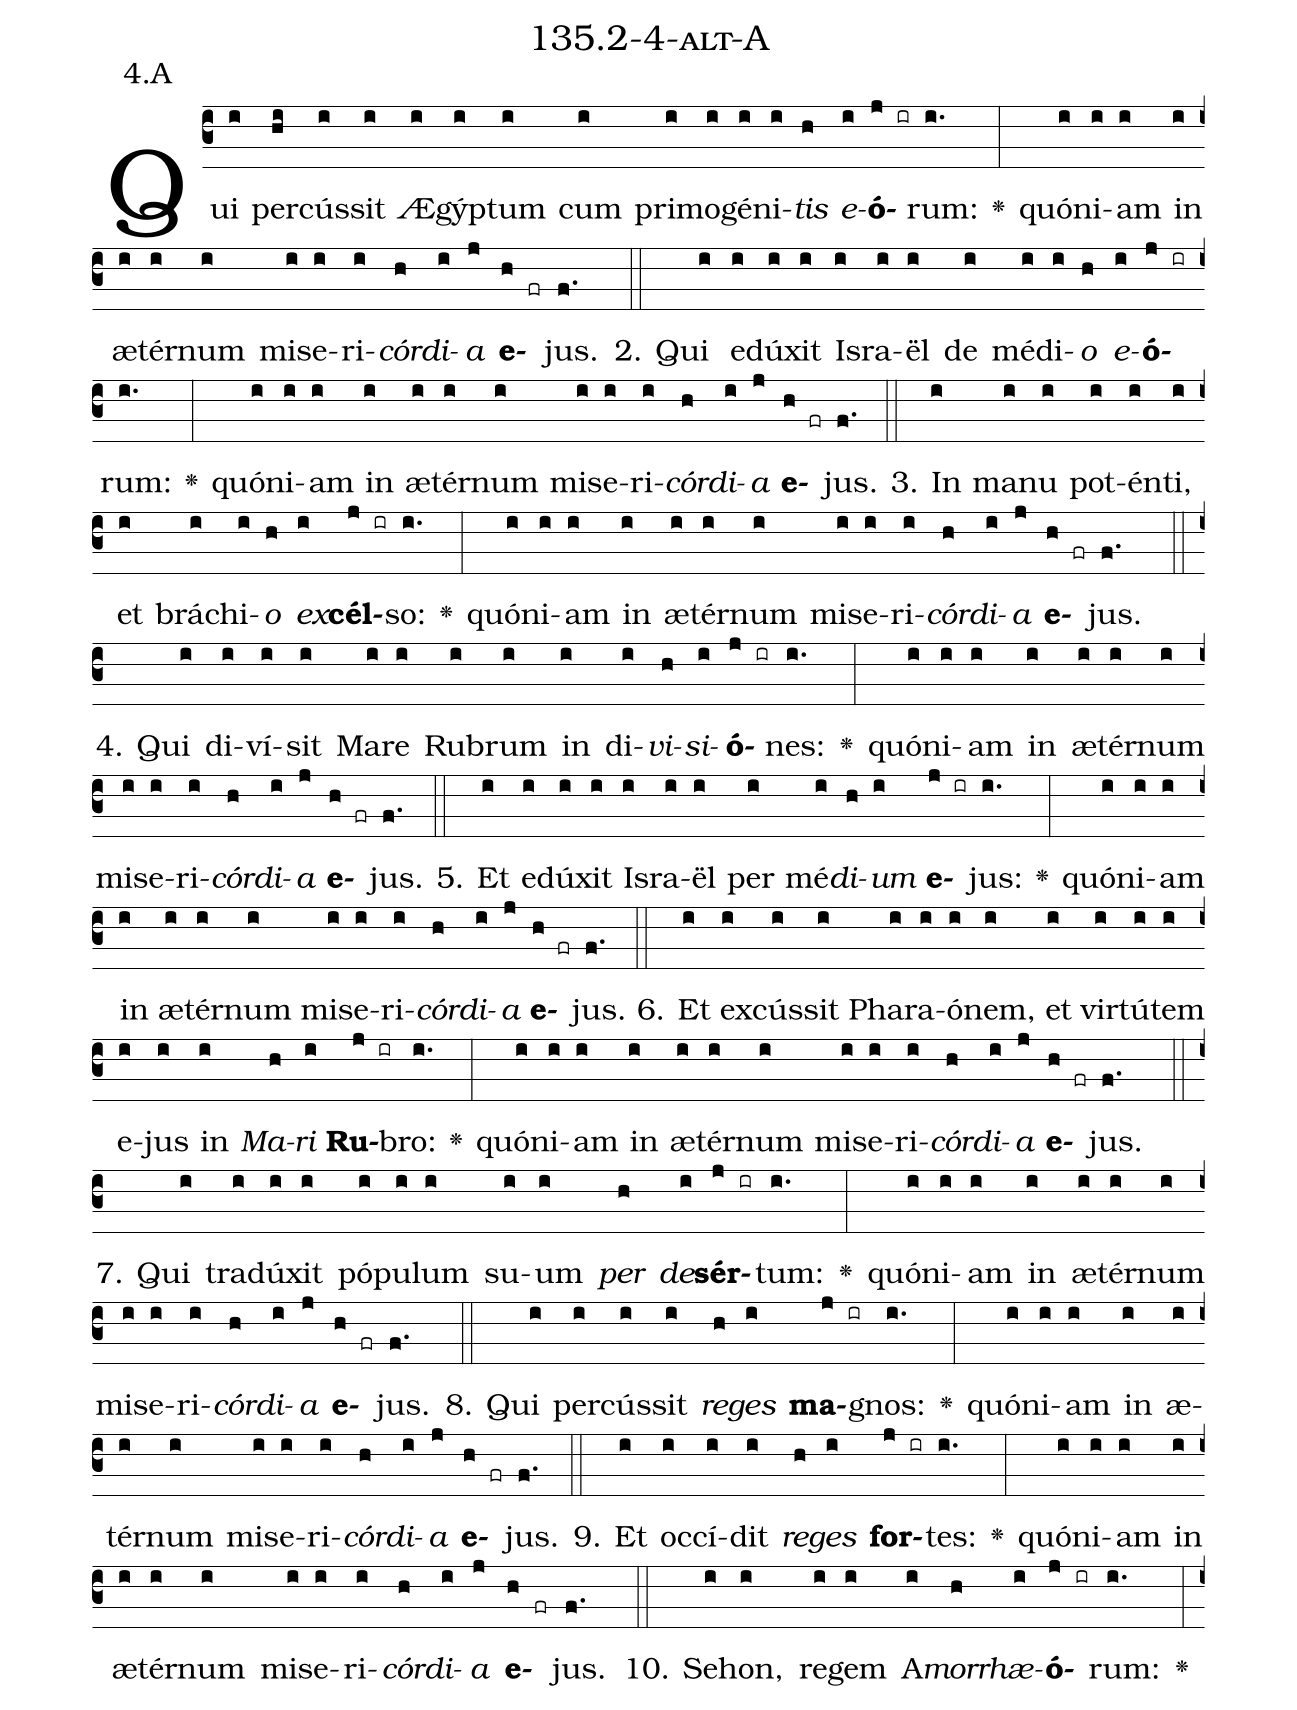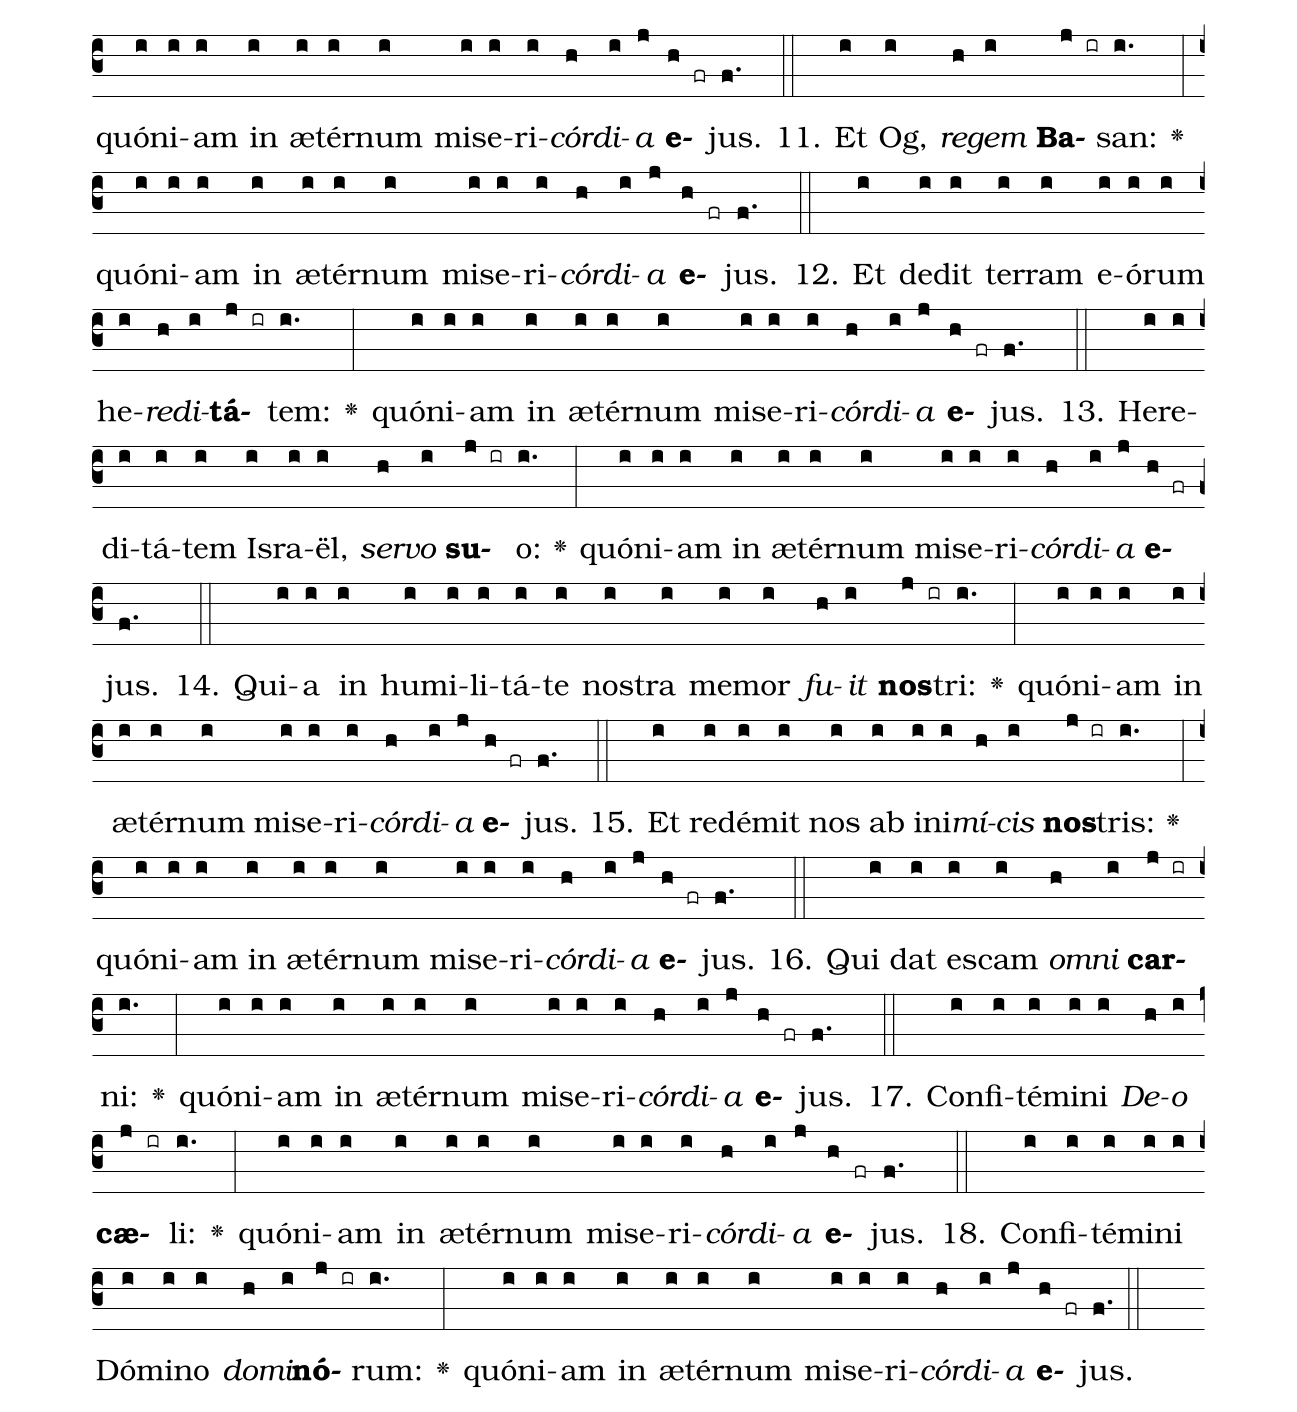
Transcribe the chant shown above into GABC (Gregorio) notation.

name: 135.2-4-alt-A;
annotation: 4.A;
%%
(c3)Qui(i) per(hi)cús(i)sit(i) Æ(i)gýp(i)tum(i) cum(i) pri(i)mo(i)gé(i)ni(i)<i>tis</i>(h) <i>e</i>(i)<b>ó</b>(j ir)rum:(i.) <v>\greheightstar</v>(:) quón(i)i(i)am(i) in(i) æ(i)tér(i)num(i) mi(i)se(i)ri(i)<i>cór</i>(h)<i>di</i>(i)<i>a</i>(j) <b>e</b>(h fr)jus.(f.) (::)
2. Qui(i) e(i)dú(i)xit(i) Is(i)ra(i)ël(i) de(i) mé(i)di(i)<i>o</i>(h) <i>e</i>(i)<b>ó</b>(j ir)rum:(i.) <v>\greheightstar</v>(:) quón(i)i(i)am(i) in(i) æ(i)tér(i)num(i) mi(i)se(i)ri(i)<i>cór</i>(h)<i>di</i>(i)<i>a</i>(j) <b>e</b>(h fr)jus.(f.) (::)
3. In(i) ma(i)nu(i) pot(i)én(i)ti,(i) et(i) brá(i)chi(i)<i>o</i>(h) <i>ex</i>(i)<b>cél</b>(j ir)so:(i.) <v>\greheightstar</v>(:) quón(i)i(i)am(i) in(i) æ(i)tér(i)num(i) mi(i)se(i)ri(i)<i>cór</i>(h)<i>di</i>(i)<i>a</i>(j) <b>e</b>(h fr)jus.(f.) (::)
4. Qui(i) di(i)ví(i)sit(i) Ma(i)re(i) Ru(i)brum(i) in(i) di(i)<i>vi</i>(h)<i>si</i>(i)<b>ó</b>(j ir)nes:(i.) <v>\greheightstar</v>(:) quón(i)i(i)am(i) in(i) æ(i)tér(i)num(i) mi(i)se(i)ri(i)<i>cór</i>(h)<i>di</i>(i)<i>a</i>(j) <b>e</b>(h fr)jus.(f.) (::)
5. Et(i) e(i)dú(i)xit(i) Is(i)ra(i)ël(i) per(i) mé(i)<i>di</i>(h)<i>um</i>(i) <b>e</b>(j ir)jus:(i.) <v>\greheightstar</v>(:) quón(i)i(i)am(i) in(i) æ(i)tér(i)num(i) mi(i)se(i)ri(i)<i>cór</i>(h)<i>di</i>(i)<i>a</i>(j) <b>e</b>(h fr)jus.(f.) (::)
6. Et(i) ex(i)cús(i)sit(i) Pha(i)ra(i)ó(i)nem,(i) et(i) vir(i)tú(i)tem(i) e(i)jus(i) in(i) <i>Ma</i>(h)<i>ri</i>(i) <b>Ru</b>(j ir)bro:(i.) <v>\greheightstar</v>(:) quón(i)i(i)am(i) in(i) æ(i)tér(i)num(i) mi(i)se(i)ri(i)<i>cór</i>(h)<i>di</i>(i)<i>a</i>(j) <b>e</b>(h fr)jus.(f.) (::)
7. Qui(i) tra(i)dú(i)xit(i) pó(i)pu(i)lum(i) su(i)um(i) <i>per</i>(h) <i>de</i>(i)<b>sér</b>(j ir)tum:(i.) <v>\greheightstar</v>(:) quón(i)i(i)am(i) in(i) æ(i)tér(i)num(i) mi(i)se(i)ri(i)<i>cór</i>(h)<i>di</i>(i)<i>a</i>(j) <b>e</b>(h fr)jus.(f.) (::)
8. Qui(i) per(i)cús(i)sit(i) <i>re</i>(h)<i>ges</i>(i) <b>ma</b>(j ir)gnos:(i.) <v>\greheightstar</v>(:) quón(i)i(i)am(i) in(i) æ(i)tér(i)num(i) mi(i)se(i)ri(i)<i>cór</i>(h)<i>di</i>(i)<i>a</i>(j) <b>e</b>(h fr)jus.(f.) (::)
9. Et(i) oc(i)cí(i)dit(i) <i>re</i>(h)<i>ges</i>(i) <b>for</b>(j ir)tes:(i.) <v>\greheightstar</v>(:) quón(i)i(i)am(i) in(i) æ(i)tér(i)num(i) mi(i)se(i)ri(i)<i>cór</i>(h)<i>di</i>(i)<i>a</i>(j) <b>e</b>(h fr)jus.(f.) (::)
10. Se(i)hon,(i) re(i)gem(i) A(i)<i>mor</i>(h)<i>rhæ</i>(i)<b>ó</b>(j ir)rum:(i.) <v>\greheightstar</v>(:) quón(i)i(i)am(i) in(i) æ(i)tér(i)num(i) mi(i)se(i)ri(i)<i>cór</i>(h)<i>di</i>(i)<i>a</i>(j) <b>e</b>(h fr)jus.(f.) (::)
11. Et(i) Og,(i) <i>re</i>(h)<i>gem</i>(i) <b>Ba</b>(j ir)san:(i.) <v>\greheightstar</v>(:) quón(i)i(i)am(i) in(i) æ(i)tér(i)num(i) mi(i)se(i)ri(i)<i>cór</i>(h)<i>di</i>(i)<i>a</i>(j) <b>e</b>(h fr)jus.(f.) (::)
12. Et(i) de(i)dit(i) ter(i)ram(i) e(i)ó(i)rum(i) he(i)<i>re</i>(h)<i>di</i>(i)<b>tá</b>(j ir)tem:(i.) <v>\greheightstar</v>(:) quón(i)i(i)am(i) in(i) æ(i)tér(i)num(i) mi(i)se(i)ri(i)<i>cór</i>(h)<i>di</i>(i)<i>a</i>(j) <b>e</b>(h fr)jus.(f.) (::)
13. He(i)re(i)di(i)tá(i)tem(i) Is(i)ra(i)ël,(i) <i>ser</i>(h)<i>vo</i>(i) <b>su</b>(j ir)o:(i.) <v>\greheightstar</v>(:) quón(i)i(i)am(i) in(i) æ(i)tér(i)num(i) mi(i)se(i)ri(i)<i>cór</i>(h)<i>di</i>(i)<i>a</i>(j) <b>e</b>(h fr)jus.(f.) (::)
14. Qui(i)a(i) in(i) hu(i)mi(i)li(i)tá(i)te(i) nos(i)tra(i) me(i)mor(i) <i>fu</i>(h)<i>it</i>(i) <b>nos</b>(j ir)tri:(i.) <v>\greheightstar</v>(:) quón(i)i(i)am(i) in(i) æ(i)tér(i)num(i) mi(i)se(i)ri(i)<i>cór</i>(h)<i>di</i>(i)<i>a</i>(j) <b>e</b>(h fr)jus.(f.) (::)
15. Et(i) red(i)é(i)mit(i) nos(i) ab(i) in(i)i(i)<i>mí</i>(h)<i>cis</i>(i) <b>nos</b>(j ir)tris:(i.) <v>\greheightstar</v>(:) quón(i)i(i)am(i) in(i) æ(i)tér(i)num(i) mi(i)se(i)ri(i)<i>cór</i>(h)<i>di</i>(i)<i>a</i>(j) <b>e</b>(h fr)jus.(f.) (::)
16. Qui(i) dat(i) es(i)cam(i) <i>om</i>(h)<i>ni</i>(i) <b>car</b>(j ir)ni:(i.) <v>\greheightstar</v>(:) quón(i)i(i)am(i) in(i) æ(i)tér(i)num(i) mi(i)se(i)ri(i)<i>cór</i>(h)<i>di</i>(i)<i>a</i>(j) <b>e</b>(h fr)jus.(f.) (::)
17. Con(i)fi(i)té(i)mi(i)ni(i) <i>De</i>(h)<i>o</i>(i) <b>cæ</b>(j ir)li:(i.) <v>\greheightstar</v>(:) quón(i)i(i)am(i) in(i) æ(i)tér(i)num(i) mi(i)se(i)ri(i)<i>cór</i>(h)<i>di</i>(i)<i>a</i>(j) <b>e</b>(h fr)jus.(f.) (::)
18. Con(i)fi(i)té(i)mi(i)ni(i) Dó(i)mi(i)no(i) <i>do</i>(h)<i>mi</i>(i)<b>nó</b>(j ir)rum:(i.) <v>\greheightstar</v>(:) quón(i)i(i)am(i) in(i) æ(i)tér(i)num(i) mi(i)se(i)ri(i)<i>cór</i>(h)<i>di</i>(i)<i>a</i>(j) <b>e</b>(h fr)jus.(f.) (::)
